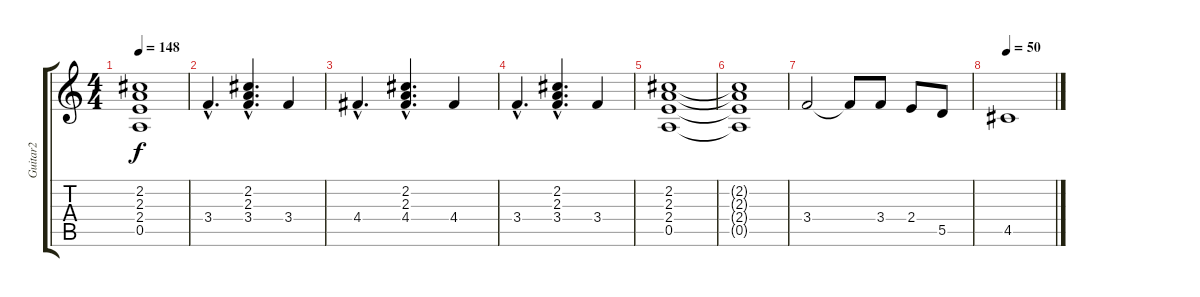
\track ("Guitar2" "Guitar2") {instrument distortionguitar}
\staff {score tabs}
\tuning (E4 B3 G3 D3 A2 E2) {hide}
\ts (4 4)
\tempo 148
\clef g2
\ks c
(2.2 2.3 2.4 0.5).1{dy f} |
3.4{hac}.4{d} (2.2{hac} 2.3{hac} 3.4{hac}).4{d} 3.4.4 |
4.4{hac}.4{d} (2.2{hac} 2.3{hac} 4.4{hac}).4{d} 4.4.4 |
3.4{hac}.4{d} (2.2{hac} 2.3{hac} 3.4{hac}).4{d} 3.4.4 |
(2.2 2.3 2.4 0.5).1 |
(2.2{t} 2.3{t} 2.4{t} 0.5{t}).1 |
3.4.2 3.4{t}.8 3.4.8 2.4.8 5.5.8 |
\tempo 50
4.5.1
